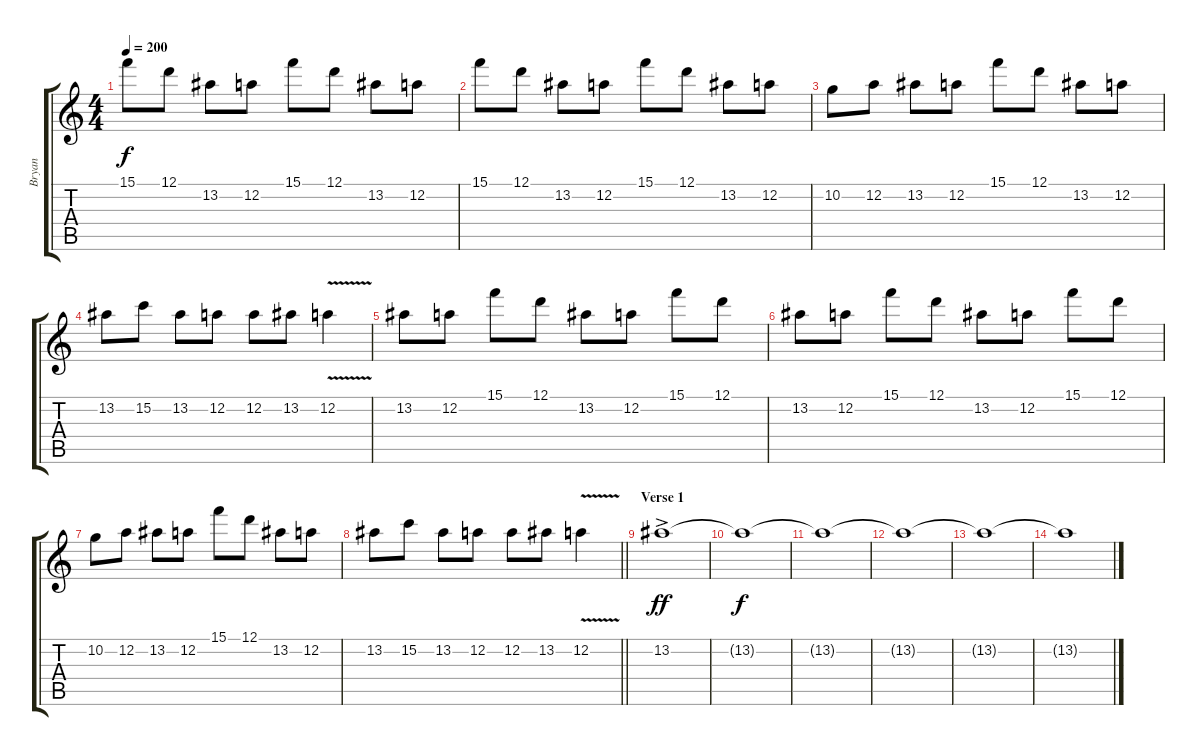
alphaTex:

\track ("Bryan " "Bryan ") {instrument distortionguitar}
\staff {score tabs}
\tuning (D4 A3 F3 C3 G2 C2) {hide}
\ts (4 4)
\tempo 200
\clef g2
\ks c
15.1.8{dy f} 12.1.8 13.2.8 12.2.8 15.1.8 12.1.8 13.2.8 12.2.8 |
15.1.8 12.1.8 13.2.8 12.2.8 15.1.8 12.1.8 13.2.8 12.2.8 |
10.2.8 12.2.8 13.2.8 12.2.8 15.1.8 12.1.8 13.2.8 12.2.8 |
13.2.8 15.2.8 13.2.8 12.2.8 12.2.8 13.2.8 12.2{v}.4 |
13.2.8 12.2.8 15.1.8 12.1.8 13.2.8 12.2.8 15.1.8 12.1.8 |
13.2.8 12.2.8 15.1.8 12.1.8 13.2.8 12.2.8 15.1.8 12.1.8 |
10.2.8 12.2.8 13.2.8 12.2.8 15.1.8 12.1.8 13.2.8 12.2.8 |
\barLineRight lightlight
13.2.8 15.2.8 13.2.8 12.2.8 12.2.8 13.2.8 12.2{v}.4 |
\section ("" "Verse 1")
13.2{ac}.1{dy ff volume 10} |
13.2{t}.1{dy f volume 8} |
13.2{t}.1{volume 7} |
13.2{t}.1{volume 5} |
13.2{t}.1{volume 3} |
13.2{t}.1{volume 1}
